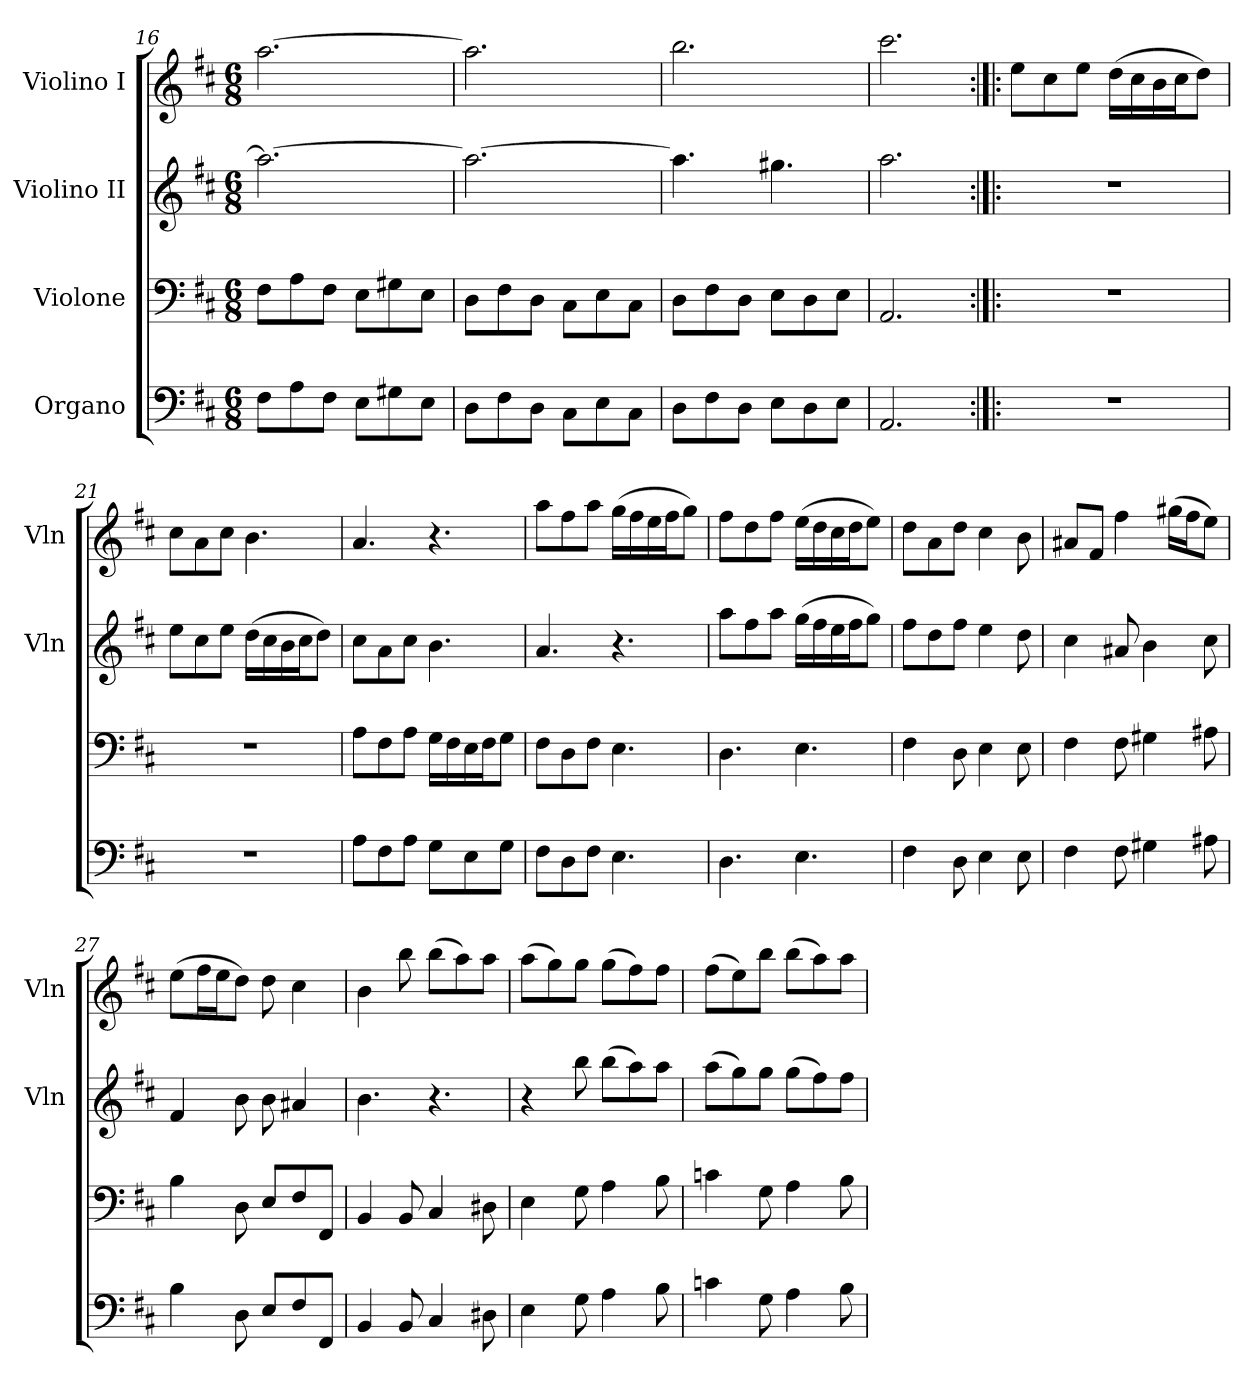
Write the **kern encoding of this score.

**kern	**kern	**kern	**kern
*part4	*part3	*part2	*part1
*staff4	*staff3	*staff2	*staff1
*I"Organo	*I"Violone	*I"Violino II	*I"Violino I
*	*	*I'Vln	*I'Vln
*clefF4	*clefF4	*clefG2	*clefG2
*k[f#c#]	*k[f#c#]	*k[f#c#]	*k[f#c#]
*D:	*D:	*D:	*D:
*M6/8	*M6/8	*M6/8	*M6/8
=16	=16	=16	=16
8F#L	8F#L	2.aa_	[2.aa
8A	8A	.	.
8F#J	8F#J	.	.
8EL	8EL	.	.
8G#X	8G#X	.	.
8EJ	8EJ	.	.
=17	=17	=17	=17
8DL	8DL	2.aa_	2.aa]
8F#	8F#	.	.
8DJ	8DJ	.	.
8C#L	8C#L	.	.
8E	8E	.	.
8C#J	8C#J	.	.
=18	=18	=18	=18
8DL	8DL	4.aa]	2.bb
8F#	8F#	.	.
8DJ	8DJ	.	.
8EL	8EL	4.gg#X	.
8D	8D	.	.
8EJ	8EJ	.	.
=19	=19	=19	=19
2.AA	2.AA	2.aa	2.ccc#
=20:|!|:	=20:|!|:	=20:|!|:	=20:|!|:
2.r	2.r	2.r	8eeL
.	.	.	8cc#
.	.	.	8eeJ
.	.	.	(16ddLL
.	.	.	16cc#
.	.	.	16b
.	.	.	16cc#J
.	.	.	8ddJ)
=21	=21	=21	=21
2.r	2.r	8eeL	8cc#L
.	.	8cc#	8a
.	.	8eeJ	8cc#J
.	.	(16ddLL	4.b
.	.	16cc#	.
.	.	16b	.
.	.	16cc#J	.
.	.	8ddJ)	.
=22	=22	=22	=22
8AL	8AL	8cc#L	4.a
8F#	8F#	8a	.
8AJ	8AJ	8cc#J	.
8GL	16GLL	4.b	4.r
.	16F#	.	.
8E	16E	.	.
.	16F#J	.	.
8GJ	8GJ	.	.
=23	=23	=23	=23
8F#L	8F#L	4.a	8aaL
8D	8D	.	8ff#
8F#J	8F#J	.	8aaJ
4.E	4.E	4.r	(16ggLL
.	.	.	16ff#
.	.	.	16ee
.	.	.	16ff#J
.	.	.	8ggJ)
=24	=24	=24	=24
4.D	4.D	8aaL	8ff#L
.	.	8ff#	8dd
.	.	8aaJ	8ff#J
4.E	4.E	(16ggLL	(16eeLL
.	.	16ff#	16dd
.	.	16ee	16cc#
.	.	16ff#J	16ddJ
.	.	8ggJ)	8eeJ)
=25	=25	=25	=25
4F#	4F#	8ff#L	8ddL
.	.	8dd	8a
8D	8D	8ff#J	8ddJ
4E	4E	4ee	4cc#
8E	8E	8dd	8b
=26	=26	=26	=26
4F#	4F#	4cc#	8a#XL
.	.	.	8f#J
8F#	8F#	8a#X	4ff#
4G#X	4G#X	4b	.
.	.	.	(16gg#XLL
.	.	.	16ff#J
8A#X	8A#X	8cc#	8eeJ)
=27	=27	=27	=27
4B	4B	4f#	(8eeL
.	.	.	16ff#L
.	.	.	16eeJ
8D	8D	8b	8ddJ)
8EL	8EL	8b	8dd
8F#	8F#	4a#X	4cc#
8FF#J	8FF#J	.	.
=28	=28	=28	=28
4BB	4BB	4.b	4b
8BB	8BB	.	8bb
4C#	4C#	4.r	(8bbL
.	.	.	8aa)
8D#X	8D#X	.	8aaJ
=29	=29	=29	=29
4E	4E	4r	(8aaL
.	.	.	8gg)
8G	8G	8bb	8ggJ
4A	4A	(8bbL	(8ggL
.	.	8aa)	8ff#)
8B	8B	8aaJ	8ff#J
=30	=30	=30	=30
4cn	4cn	(8aaL	(8ff#L
.	.	8gg)	8ee)
8G	8G	8ggJ	8bbJ
4A	4A	(8ggL	(8bbL
.	.	8ff#)	8aa)
8B	8B	8ff#J	8aaJ
=	=	=	=
*-	*-	*-	*-
